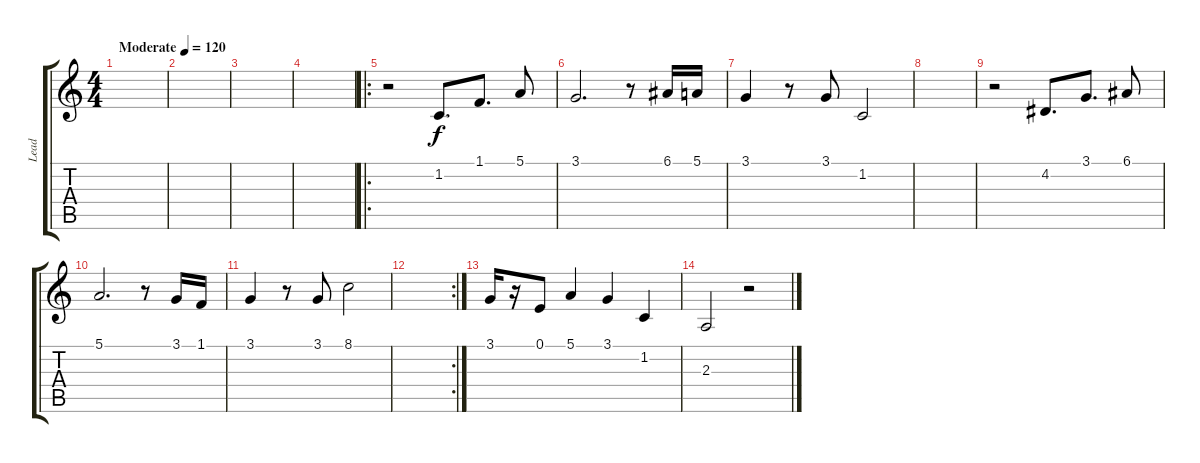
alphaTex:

\track ("Lead" "Lead") {instrument tenorsax}
\staff {score tabs}
\tuning (E4 B3 G3 D3 A2 E2) {hide}
\ts (4 4)
\tempo (120 "Moderate")
\clef g2
\ks c
|
|
|
|
\ro
r.2 1.2.8{d} 1.1.8{d} 5.1.8 |
3.1.2{d} r.8 6.1.16 5.1.16 |
3.1.4 r.8 3.1.8 1.2.2 |
|
r.2 4.2.8{d} 3.1.8{d} 6.1.8 |
5.1.2{d} r.8 3.1.16 1.1.16 |
3.1.4 r.8 3.1.8 8.1.2 |
\rc 2
|
3.1.16 r.16 0.1.8 5.1.4 3.1.4 1.2.4 |
2.3.2 r.2
